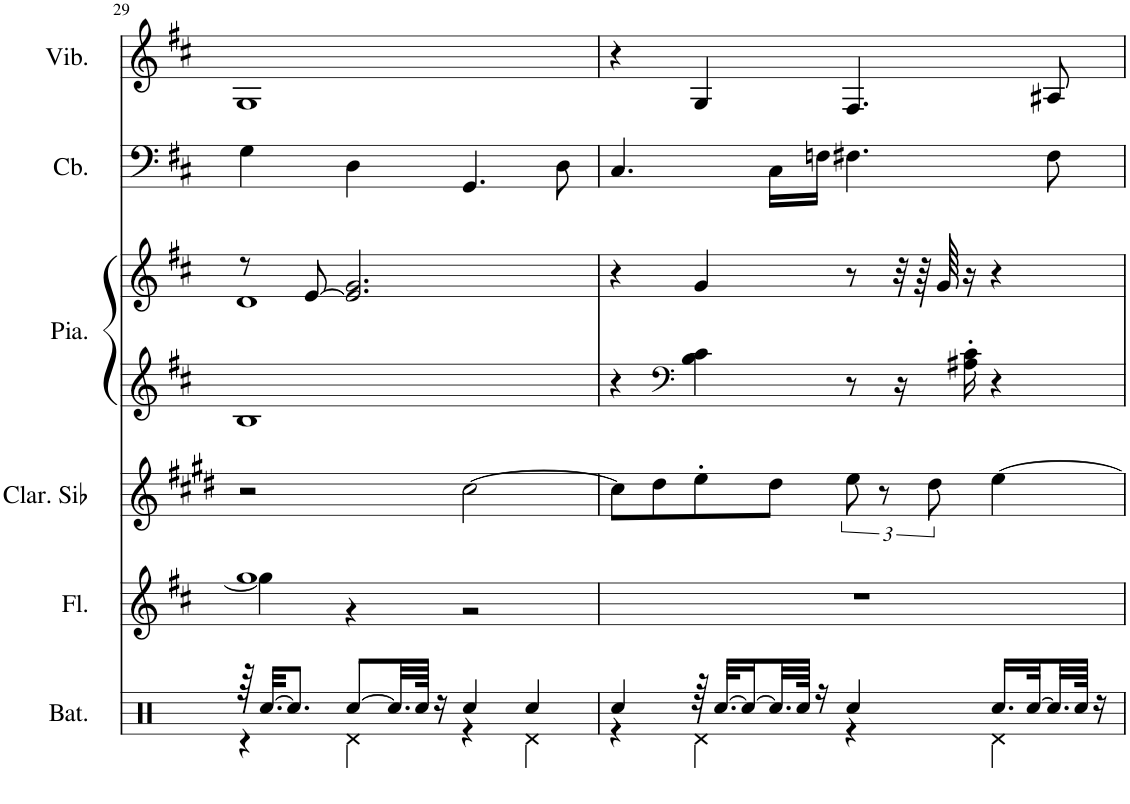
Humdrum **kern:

**kern	**kern	**kern	**kern	**kern	**kern	**kern
*part6	*part5	*part4	*part3	*part3	*part2	*part1
*staff7	*staff6	*staff5	*staff4	*staff3	*staff2	*staff1
*I"Batterie, Drums	*I"Flûte, Flute	*I"Clarinette en Sib	*I"Piano, Acoustic Grand Piano	*	*I"Contrebasse, Acoustic Bass	*I"Vibraphone, Vibraphone
*I'Bat.	*I'Fl.	*I'Clar. Sib	*I'Pia.	*	*I'Cb.	*I'Vib.
!!LO:PB:g=z
*clefX	*clefG2	*clefG2	*clefG2	*clefG2	*clefF4	*clefG2
*	*	*Trd1c2	*	*	*Trd7c12	*
*k[]	*k[f#c#]	*k[f#c#g#d#]	*k[f#c#]	*k[f#c#]	*k[f#c#]	*k[f#c#]
*M4/4	*M4/4	*M4/4	*M4/4	*M4/4	*M4/4	*M4/4
=29	=29	=29	=29	=29	=29	=29
*^	*^	*	*	*^	*	*
64r	4r	1gg	4gg#\]	2r	1B	8r	1d	4G\	1G
[32.Rcc/KKL	.	.	.	.	.	.	.	.	.
8.Rcc/J]	.	.	.	.	.	.	.	.	.
.	.	.	.	.	.	[8e/	.	.	.
[8Rcc/L	4Rd\	.	4r	.	.	2.e/] 2.g/	.	4D\	.
32.Rcc/LL]	.	.	.	.	.	.	.	.	.
64Rcc/JJJk	.	.	.	.	.	.	.	.	.
16r	.	.	.	.	.	.	.	.	.
4Rcc/	4r	.	2r	[2cc#\	.	.	.	4.GG/	.
4Rcc/	4Rd\	.	.	.	.	.	.	.	.
.	.	.	.	.	.	.	.	8D\	.
*	*	*v	*v	*	*	*v	*v	*	*
=30	=30	=30	=30	=30	=30	=30	=30
4Rcc/	4r	1r	8cc#\L]	4r	4r	4.C#/	4r
.	.	.	8dd#\	.	.	.	.
*	*	*	*	*clefF4	*	*	*
64r	4Rd\	.	8ee'\	4B\ 4c#\	4g/	.	4G/
[32.Rcc/KLL	.	.	.	.	.	.	.
16Rcc/_	.	.	.	.	.	.	.
32.Rcc/L]	.	.	8dd#\J	.	.	16C#\LL	.
64Rcc/JJJk	.	.	.	.	.	.	.
16r	.	.	.	.	.	16Fn\JJ	.
4Rcc/	4r	.	12ee\	8r	8r	4.F#X\	4.F#/
.	.	.	12r	.	.	.	.
.	.	.	.	16r	32r	.	.
.	.	.	.	.	64r	.	.
.	.	.	12dd#\	.	.	.	.
.	.	.	.	.	64g/	.	.
.	.	.	.	16A#X\' 16c#\'	16r	.	.
16.Rcc/LL	4Rd\	.	[4ee\	4r	4r	.	.
[32Rcc/L	.	.	.	.	.	.	.
32.Rcc/]	.	.	.	.	.	8F#\	8A#X/
64Rcc/JJJk	.	.	.	.	.	.	.
16r	.	.	.	.	.	.	.
*v	*v	*	*	*	*	*	*
=	=	=	=	=	=	=
*-	*-	*-	*-	*-	*-	*-
